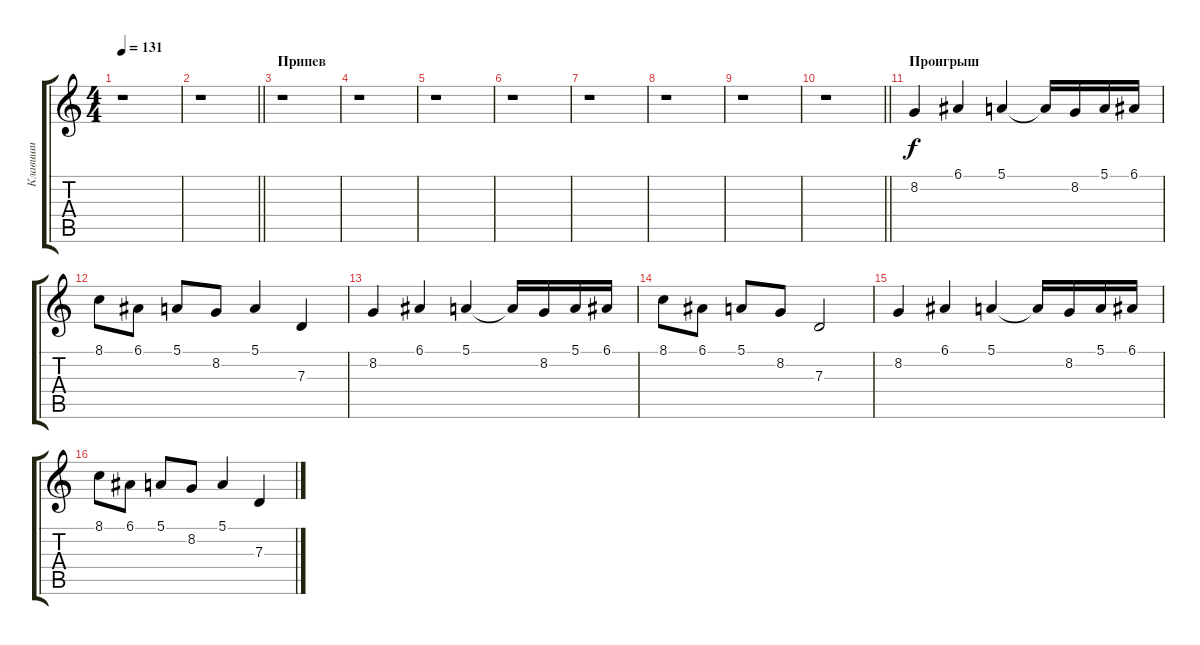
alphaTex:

\track ("Клавиши" "Клавиши") {instrument churchorgan}
\staff {score tabs}
\tuning (E4 B3 G3 D3 A2 E2) {hide}
\ts (4 4)
\tempo 131
\clef g2
\ks c
r.1{dy f} |
\barLineRight lightlight
r.1 |
\section ("" "Припев")
r.1 |
r.1 |
r.1 |
r.1 |
r.1 |
r.1 |
r.1 |
\barLineRight lightlight
r.1 |
\section ("" "Проигрыш")
8.2.4 6.1.4 5.1.4 5.1{t}.16 8.2.16 5.1.16 6.1.16 |
8.1.8 6.1.8 5.1.8 8.2.8 5.1.4 7.3.4 |
8.2.4 6.1.4 5.1.4 5.1{t}.16 8.2.16 5.1.16 6.1.16 |
8.1.8 6.1.8 5.1.8 8.2.8 7.3.2 |
8.2.4 6.1.4 5.1.4 5.1{t}.16 8.2.16 5.1.16 6.1.16 |
8.1.8 6.1.8 5.1.8 8.2.8 5.1.4 7.3.4
